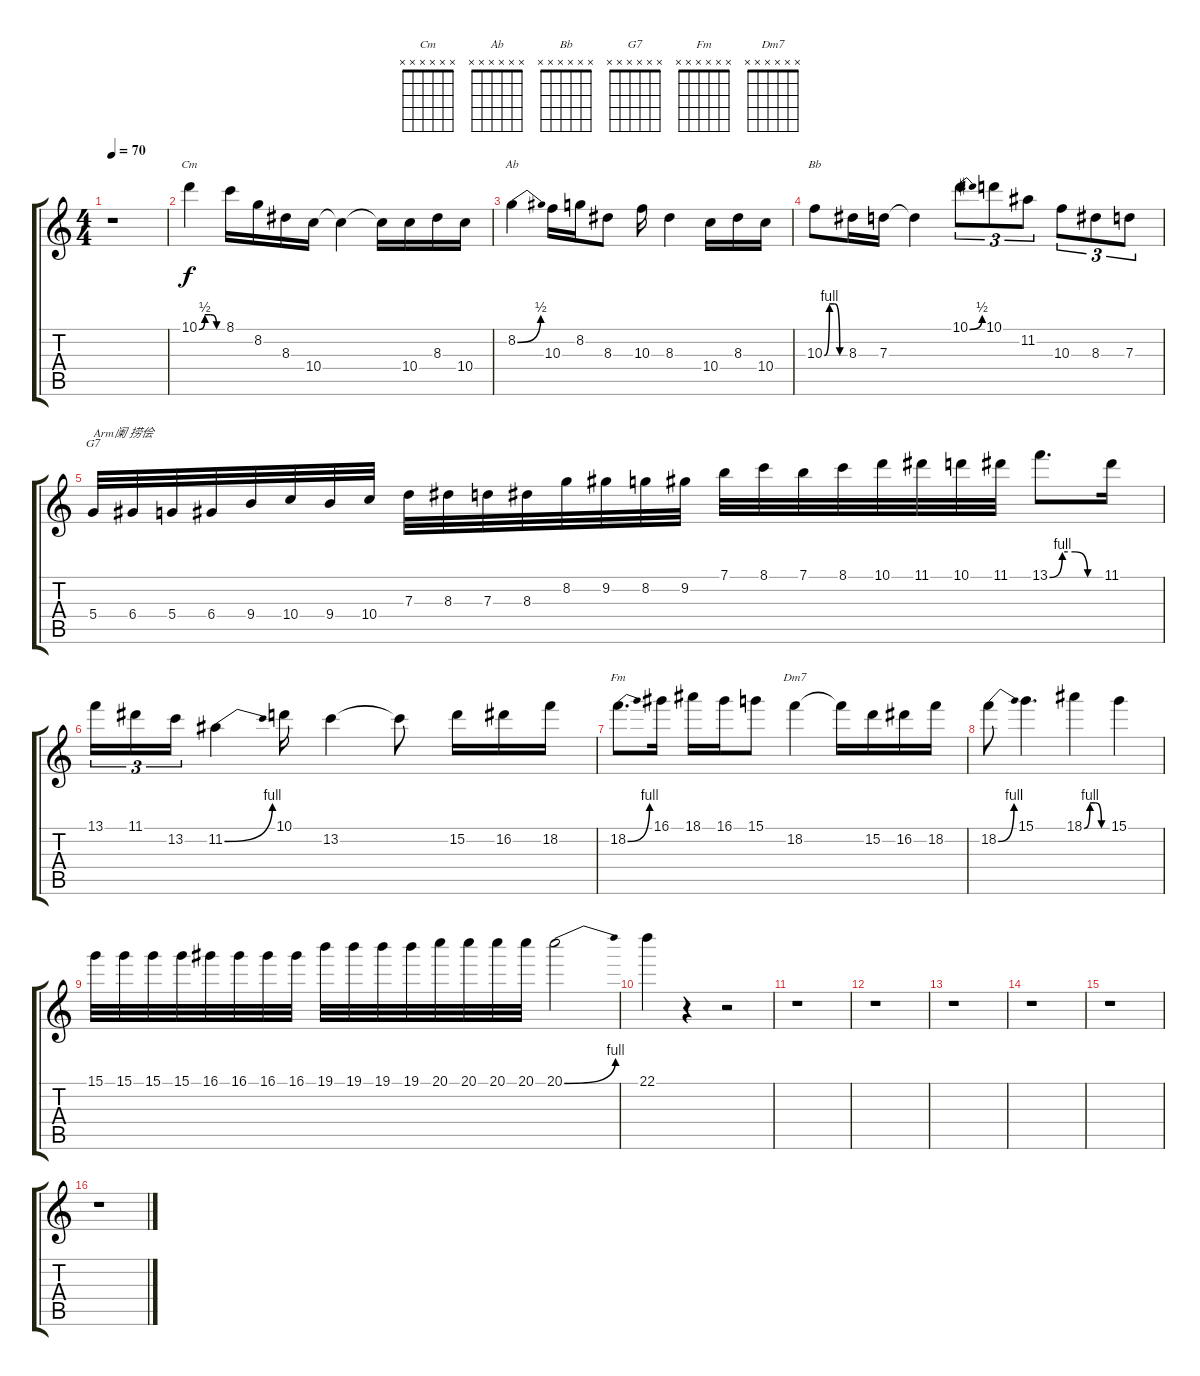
\track "" {instrument overdrivenguitar}
\staff {score tabs}
\tuning (E4 B3 G3 D3 A2 E2) {hide}
\chord ("Cm" x x x x x x)
\chord ("Ab" x x x x x x)
\chord ("Bb" x x x x x x)
\chord ("G7" x x x x x x)
\chord ("Fm" x x x x x x)
\chord ("Dm7" x x x x x x)
\ts (4 4)
\tempo 70
\clef g2
\ks c
r.1{dy f} |
10.1{be (custom 0 0 15 2 30 2 45 0 60 0)}.4{ch "Cm"} 8.1.16 8.2.16 8.3.16 10.4.16 10.4{t}.4 10.4{t}.16 10.4.16 8.3.16 10.4.16 |
8.2{be (bend 0 0 60 2)}.4{ch "Ab"} 10.3.16 8.2.16 8.3.8 10.3.16 8.3.4 10.4.16 8.3.16 10.4.16 |
10.3{be (custom 0 0 15 4 30 4 45 0 60 0)}.8{ch "Bb"} 8.3.16 7.3.16 7.3{t}.4 10.1{be (bend 0 0 60 2)}.8{tu (3 2)} 10.1.8{tu (3 2)} 11.2.8{tu (3 2)} 10.3.8{tu (3 2)} 8.3.8{tu (3 2)} 7.3.8{tu (3 2)} |
5.4.32{ch "G7" txt "Arm阑 捞侩"} 6.4.32 5.4.32 6.4.32 9.4.32 10.4.32 9.4.32 10.4.32 7.3.32 8.3.32 7.3.32 8.3.32 8.2.32 9.2.32 8.2.32 9.2.32 7.1.32 8.1.32 7.1.32 8.1.32 10.1.32 11.1.32 10.1.32 11.1.32 13.1{be (custom 0 0 15 4 30 4 45 0 60 0)}.8{d} 11.1.16 |
13.1.16{tu (3 2)} 11.1.16{tu (3 2)} 13.2.16{tu (3 2)} 11.2{be (bend 0 0 60 4)}.4 10.1.16 13.2.4 13.2{t}.8 15.2.16 16.2.16 18.2.16 |
18.2{be (bend 0 0 60 4)}.8{d ch "Fm"} 16.1.16 18.1.16 16.1.16 15.1.8 18.2.4{ch "Dm7"} 18.2{t}.16 15.2.16 16.2.16 18.2.16 |
18.2{be (bend 0 0 60 4)}.8 15.1.4{d} 18.1{be (custom 0 0 15 4 30 4 45 0 60 0)}.4 15.1.4 |
15.1.32 15.1.32 15.1.32 15.1.32 16.1.32 16.1.32 16.1.32 16.1.32 19.1.32 19.1.32 19.1.32 19.1.32 20.1.32 20.1.32 20.1.32 20.1.32 20.1{be (bend 0 0 60 4)}.2 |
22.1.4 r.4 r.2 |
r.1 |
r.1 |
r.1 |
r.1 |
r.1 |
r.1
